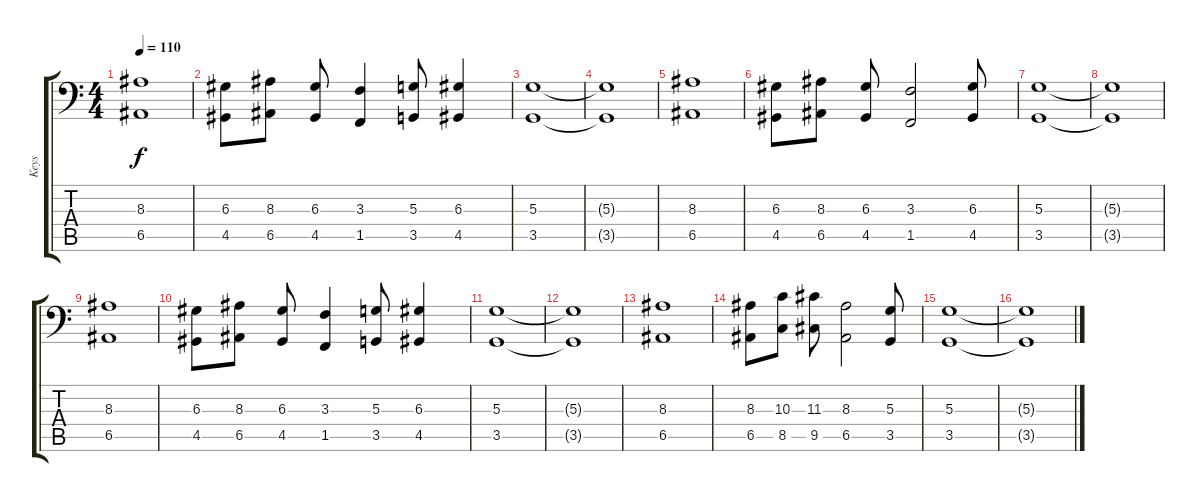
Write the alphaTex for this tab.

\track ("Keys" "Keys") {instrument brasssection}
\staff {score tabs}
\tuning (B3 Gb3 D3 A2 E2 A1) {hide}
\ts (4 4)
\tempo 110
\clef f4
\ks c
(8.3 6.5).1{dy f} |
(6.3 4.5).8 (8.3 6.5).8 (6.3 4.5).8 (3.3 1.5).4 (5.3 3.5).8 (6.3 4.5).4 |
(5.3 3.5).1 |
(5.3{t} 3.5{t}).1 |
(8.3 6.5).1 |
(6.3 4.5).8 (8.3 6.5).8 (6.3 4.5).8 (3.3 1.5).2 (6.3 4.5).8 |
(5.3 3.5).1 |
(5.3{t} 3.5{t}).1 |
(8.3 6.5).1 |
(6.3 4.5).8 (8.3 6.5).8 (6.3 4.5).8 (3.3 1.5).4 (5.3 3.5).8 (6.3 4.5).4 |
(5.3 3.5).1 |
(5.3{t} 3.5{t}).1 |
(8.3 6.5).1 |
(8.3 6.5).8 (10.3 8.5).8 (11.3 9.5).8 (8.3 6.5).2 (5.3 3.5).8 |
(5.3 3.5).1 |
(5.3{t} 3.5{t}).1
